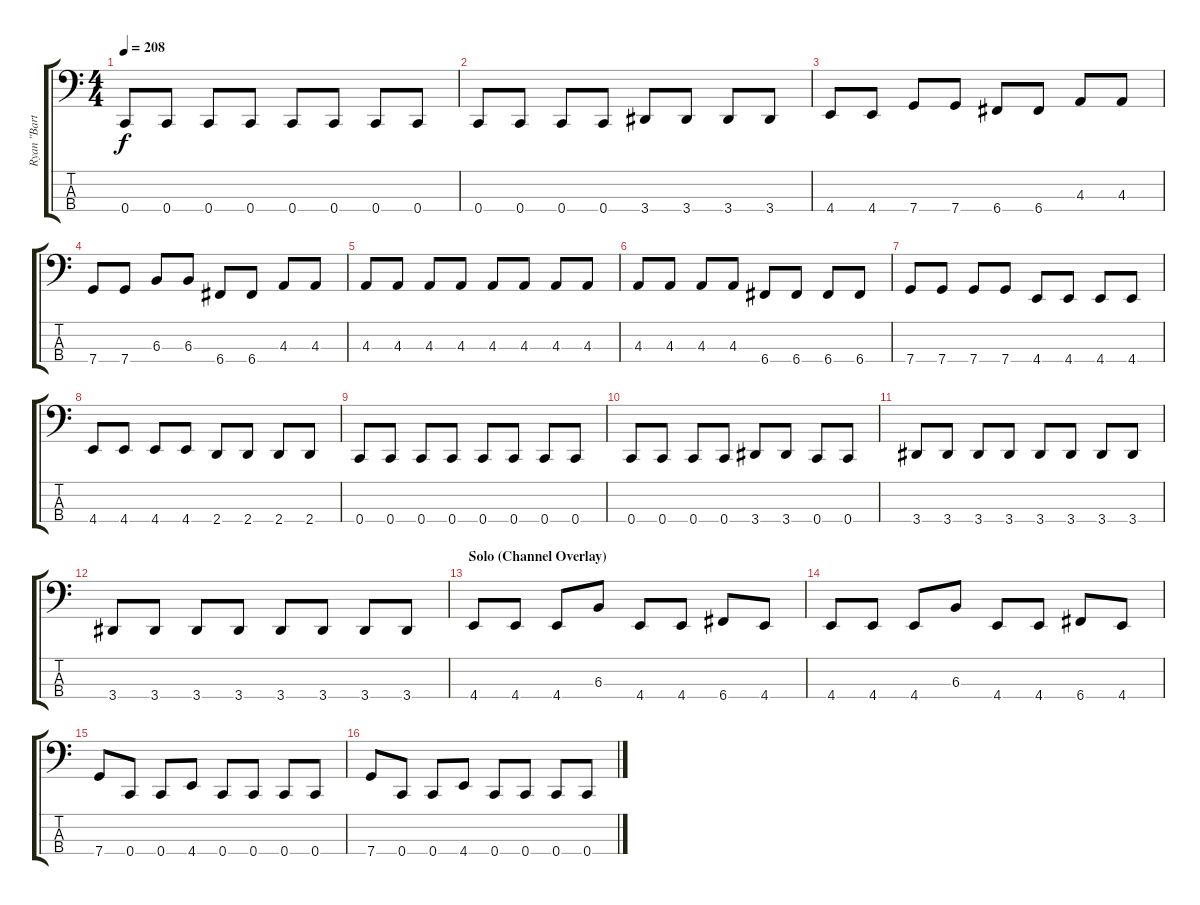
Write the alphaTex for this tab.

\track ("Ryan \"Bart\" Williams [Bass (Since 2007)]" "Ryan \"Bart") {instrument electricbassfinger}
\staff {score tabs}
\tuning (Eb2 Bb1 F1 C1) {hide}
\ts (4 4)
\tempo 208
\clef f4
\ks c
0.4.8{dy f} 0.4.8 0.4.8 0.4.8 0.4.8 0.4.8 0.4.8 0.4.8 |
0.4.8 0.4.8 0.4.8 0.4.8 3.4.8 3.4.8 3.4.8 3.4.8 |
4.4.8 4.4.8 7.4.8 7.4.8 6.4.8 6.4.8 4.3.8 4.3.8 |
7.4.8 7.4.8 6.3.8 6.3.8 6.4.8 6.4.8 4.3.8 4.3.8 |
4.3.8 4.3.8 4.3.8 4.3.8 4.3.8 4.3.8 4.3.8 4.3.8 |
4.3.8 4.3.8 4.3.8 4.3.8 6.4.8 6.4.8 6.4.8 6.4.8 |
7.4.8 7.4.8 7.4.8 7.4.8 4.4.8 4.4.8 4.4.8 4.4.8 |
4.4.8 4.4.8 4.4.8 4.4.8 2.4.8 2.4.8 2.4.8 2.4.8 |
0.4.8 0.4.8 0.4.8 0.4.8 0.4.8 0.4.8 0.4.8 0.4.8 |
0.4.8 0.4.8 0.4.8 0.4.8 3.4.8 3.4.8 0.4.8 0.4.8 |
3.4.8 3.4.8 3.4.8 3.4.8 3.4.8 3.4.8 3.4.8 3.4.8 |
3.4.8 3.4.8 3.4.8 3.4.8 3.4.8 3.4.8 3.4.8 3.4.8 |
\section ("" "Solo (Channel Overlay)")
4.4.8 4.4.8 4.4.8 6.3.8 4.4.8 4.4.8 6.4.8 4.4.8 |
4.4.8 4.4.8 4.4.8 6.3.8 4.4.8 4.4.8 6.4.8 4.4.8 |
7.4.8 0.4.8 0.4.8 4.4.8 0.4.8 0.4.8 0.4.8 0.4.8 |
7.4.8 0.4.8 0.4.8 4.4.8 0.4.8 0.4.8 0.4.8 0.4.8
